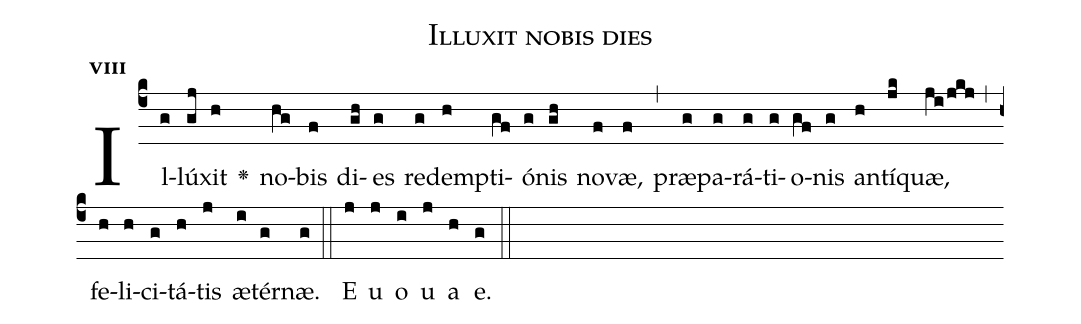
name:Illuxit nobis dies;
office-part:Antiphona;
mode:8;
%%
initial-style: 1;
name: Illuxit nobis dies
book: Antiphonae & Responsoria/Tomus I, p. 116;
occasion: Dominica II post Nativitatem;
office-part: Vesperae II Ant 1;
user-notes: ;
commentary: ;
annotation: 8g;
centering-scheme: english;
fontsize: 12;
font: OFLSortsMillGoudy;
height: 11;
width: 4.5;
%%
(c4)Il(g)lú(gj)xit(h) <v>\greheightstar</v>() no(hg)bis(f) di(gh)es(g) red(g)emp(h)ti(gf)ó(g)nis(gh) no(f)væ,(f) (,) præ(g)pa(g)rá(g)ti(g)o(gf)nis(g) an(h)tí(jk)quæ,(ji/jkj) (,) fe(h)li(h)ci(g)tá(h)tis(j) æ(i)tér(g)næ.(g) (::)
E(j) u(j) o(i) u(j) a(h) e.(g) (::)
